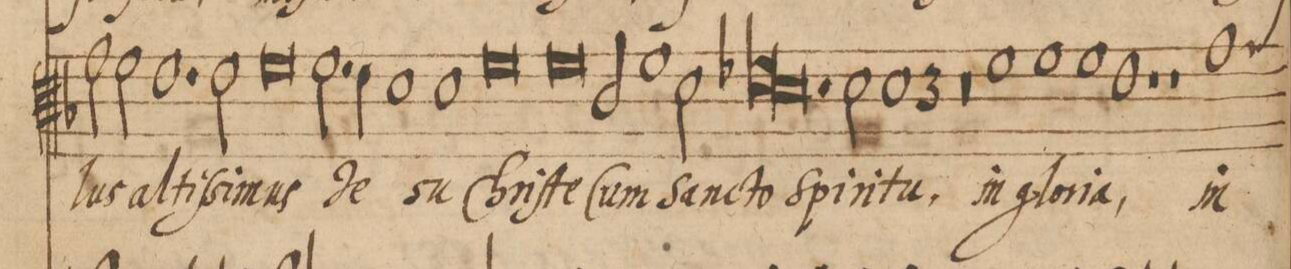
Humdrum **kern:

**kern	**text
*I"ALTVS	*
*clefC3	*
*k[b-]	*
*met(C|)	*
*M2/1	*
2g\	-lus
2f\	al-
1.e	-tiſ-
=98-	=98-
2e\	-si-
0f	-mus
=99-	=99-
2.f\	Je-
4e\	.
=100-	=100-
1d	.
1d	-su
=101-	=101-
0f	Chri-
=102-	=102-
0f	-ſte
=103-	=103-
2c/	Cum
1f	San-
2d\	.
=104-	=104-
*lig	*
1e-X	-cto
1d	.
*Xlig	*
=105-	=105-
2d\	Spi-
2d\	-ri-
1d	-tu,
=106-	=106-
*M3/1	*
*met(3)	*
1%3r	.
=107-	=107-
1f	in
1f	glo-
1f	-ri-
=108-	=108-
1eny	-a,
1r	.
1r	.
=109-	=109-
1g	in
*custos:g	*
*-	*-
